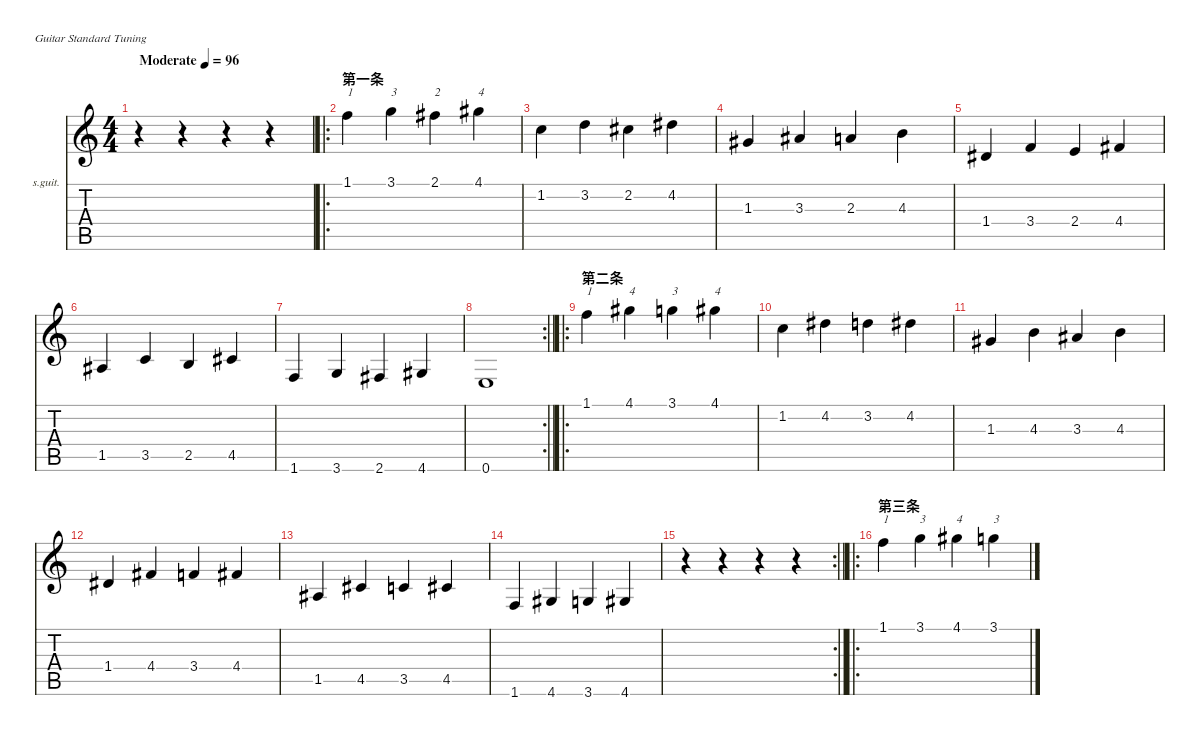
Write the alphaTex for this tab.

\defaultSystemsLayout 4
\hideDynamics
\bracketExtendMode nobrackets
\firstSystemTrackNameOrientation horizontal
\otherSystemsTrackNameOrientation horizontal
\track ("开指练习" "s.guit.") {instrument acousticguitarsteel}
\staff {score tabs}
\tuning (E4 B3 G3 D3 A2 E2)
\ts (4 4)
\beaming (8 2 2 2 2)
\tempo (96 "Moderate")
\clef g2
\ks c
r.4{dy f instrument acousticguitarsteel} r.4 r.4 r.4 |
\ro
\section ("" "第一条")
1.1.4{txt "1"} 3.1.4{txt "3"} 2.1{acc #}.4{txt "2"} 4.1{acc #}.4{txt "4"} |
1.2.4 3.2.4 2.2{acc #}.4 4.2{acc #}.4 |
1.3{acc #}.4 3.3{acc #}.4 2.3.4 4.3.4 |
1.4{acc #}.4 3.4.4 2.4.4 4.4{acc #}.4 |
1.5{acc #}.4 3.5.4 2.5.4 4.5{acc #}.4 |
1.6.4 3.6.4 2.6{acc #}.4 4.6{acc #}.4 |
\rc 2
\barLineRight lightlight
0.6.1 |
\ro
\section ("" "第二条")
1.1.4{txt "1"} 4.1{acc #}.4{txt "4"} 3.1.4{txt "3"} 4.1{acc #}.4{txt "4"} |
1.2.4{dy mf} 4.2{acc #}.4 3.2.4 4.2{acc #}.4 |
1.3{acc #}.4 4.3.4 3.3{acc #}.4 4.3.4 |
1.4{acc #}.4 4.4{acc #}.4 3.4.4 4.4{acc #}.4 |
1.5{acc #}.4 4.5{acc #}.4 3.5.4 4.5{acc #}.4 |
1.6.4{dy f} 4.6{acc #}.4 3.6.4 4.6{acc #}.4 |
\rc 2
\barLineRight lightlight
r.4 r.4 r.4 r.4 |
\ro
\section ("" "第三条")
1.1.4{txt "1"} 3.1.4{txt "3"} 4.1{acc #}.4{txt "4"} 3.1.4{txt "3"}
